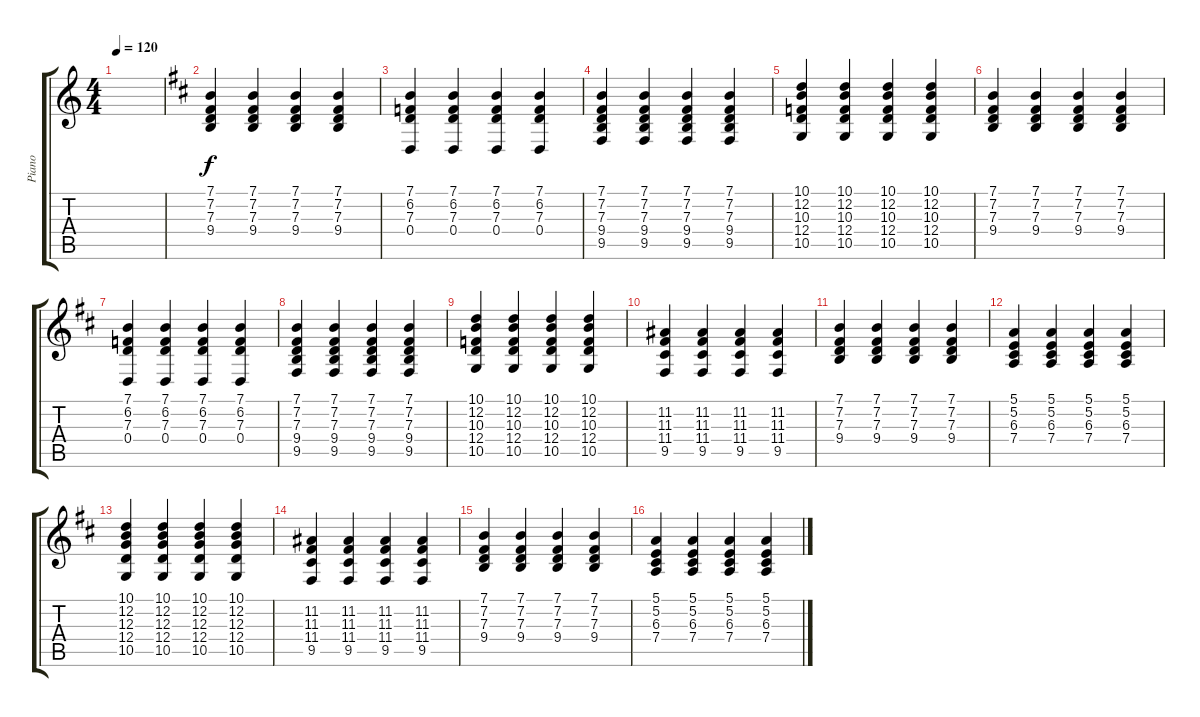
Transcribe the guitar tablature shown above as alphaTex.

\track ("Piano" "Piano") {instrument electricgrandpiano}
\staff {score tabs}
\tuning (E4 B3 G3 D3 A2 E2) {hide}
\ts (4 4)
\tempo 120
\clef g2
\ks c
|
\ks bminor
(7.1 7.2 7.3 9.4).4 (7.1 7.2 7.3 9.4).4 (7.1 7.2 7.3 9.4).4 (7.1 7.2 7.3 9.4).4 |
(7.1 6.2 7.3 0.4).4 (7.1 6.2 7.3 0.4).4 (7.1 6.2 7.3 0.4).4 (7.1 6.2 7.3 0.4).4 |
(7.1 7.2 7.3 9.4 9.5).4 (7.1 7.2 7.3 9.4 9.5).4 (7.1 7.2 7.3 9.4 9.5).4 (7.1 7.2 7.3 9.4 9.5).4 |
(10.1 12.2 10.3 12.4 10.5).4 (10.1 12.2 10.3 12.4 10.5).4 (10.1 12.2 10.3 12.4 10.5).4 (10.1 12.2 10.3 12.4 10.5).4 |
(7.1 7.2 7.3 9.4).4 (7.1 7.2 7.3 9.4).4 (7.1 7.2 7.3 9.4).4 (7.1 7.2 7.3 9.4).4 |
(7.1 6.2 7.3 0.4).4 (7.1 6.2 7.3 0.4).4 (7.1 6.2 7.3 0.4).4 (7.1 6.2 7.3 0.4).4 |
(7.1 7.2 7.3 9.4 9.5).4 (7.1 7.2 7.3 9.4 9.5).4 (7.1 7.2 7.3 9.4 9.5).4 (7.1 7.2 7.3 9.4 9.5).4 |
(10.1 12.2 10.3 12.4 10.5).4 (10.1 12.2 10.3 12.4 10.5).4 (10.1 12.2 10.3 12.4 10.5).4 (10.1 12.2 10.3 12.4 10.5).4 |
(11.2 11.3 11.4 9.5).4 (11.2 11.3 11.4 9.5).4 (11.2 11.3 11.4 9.5).4 (11.2 11.3 11.4 9.5).4 |
(7.1 7.2 7.3 9.4).4 (7.1 7.2 7.3 9.4).4 (7.1 7.2 7.3 9.4).4 (7.1 7.2 7.3 9.4).4 |
(5.1 5.2 6.3 7.4).4 (5.1 5.2 6.3 7.4).4 (5.1 5.2 6.3 7.4).4 (5.1 5.2 6.3 7.4).4 |
(10.1 12.2 12.3 12.4 10.5).4 (10.1 12.2 12.3 12.4 10.5).4 (10.1 12.2 12.3 12.4 10.5).4 (10.1 12.2 12.3 12.4 10.5).4 |
(11.2 11.3 11.4 9.5).4 (11.2 11.3 11.4 9.5).4 (11.2 11.3 11.4 9.5).4 (11.2 11.3 11.4 9.5).4 |
(7.1 7.2 7.3 9.4).4 (7.1 7.2 7.3 9.4).4 (7.1 7.2 7.3 9.4).4 (7.1 7.2 7.3 9.4).4 |
(5.1 5.2 6.3 7.4).4 (5.1 5.2 6.3 7.4).4 (5.1 5.2 6.3 7.4).4 (5.1 5.2 6.3 7.4).4
